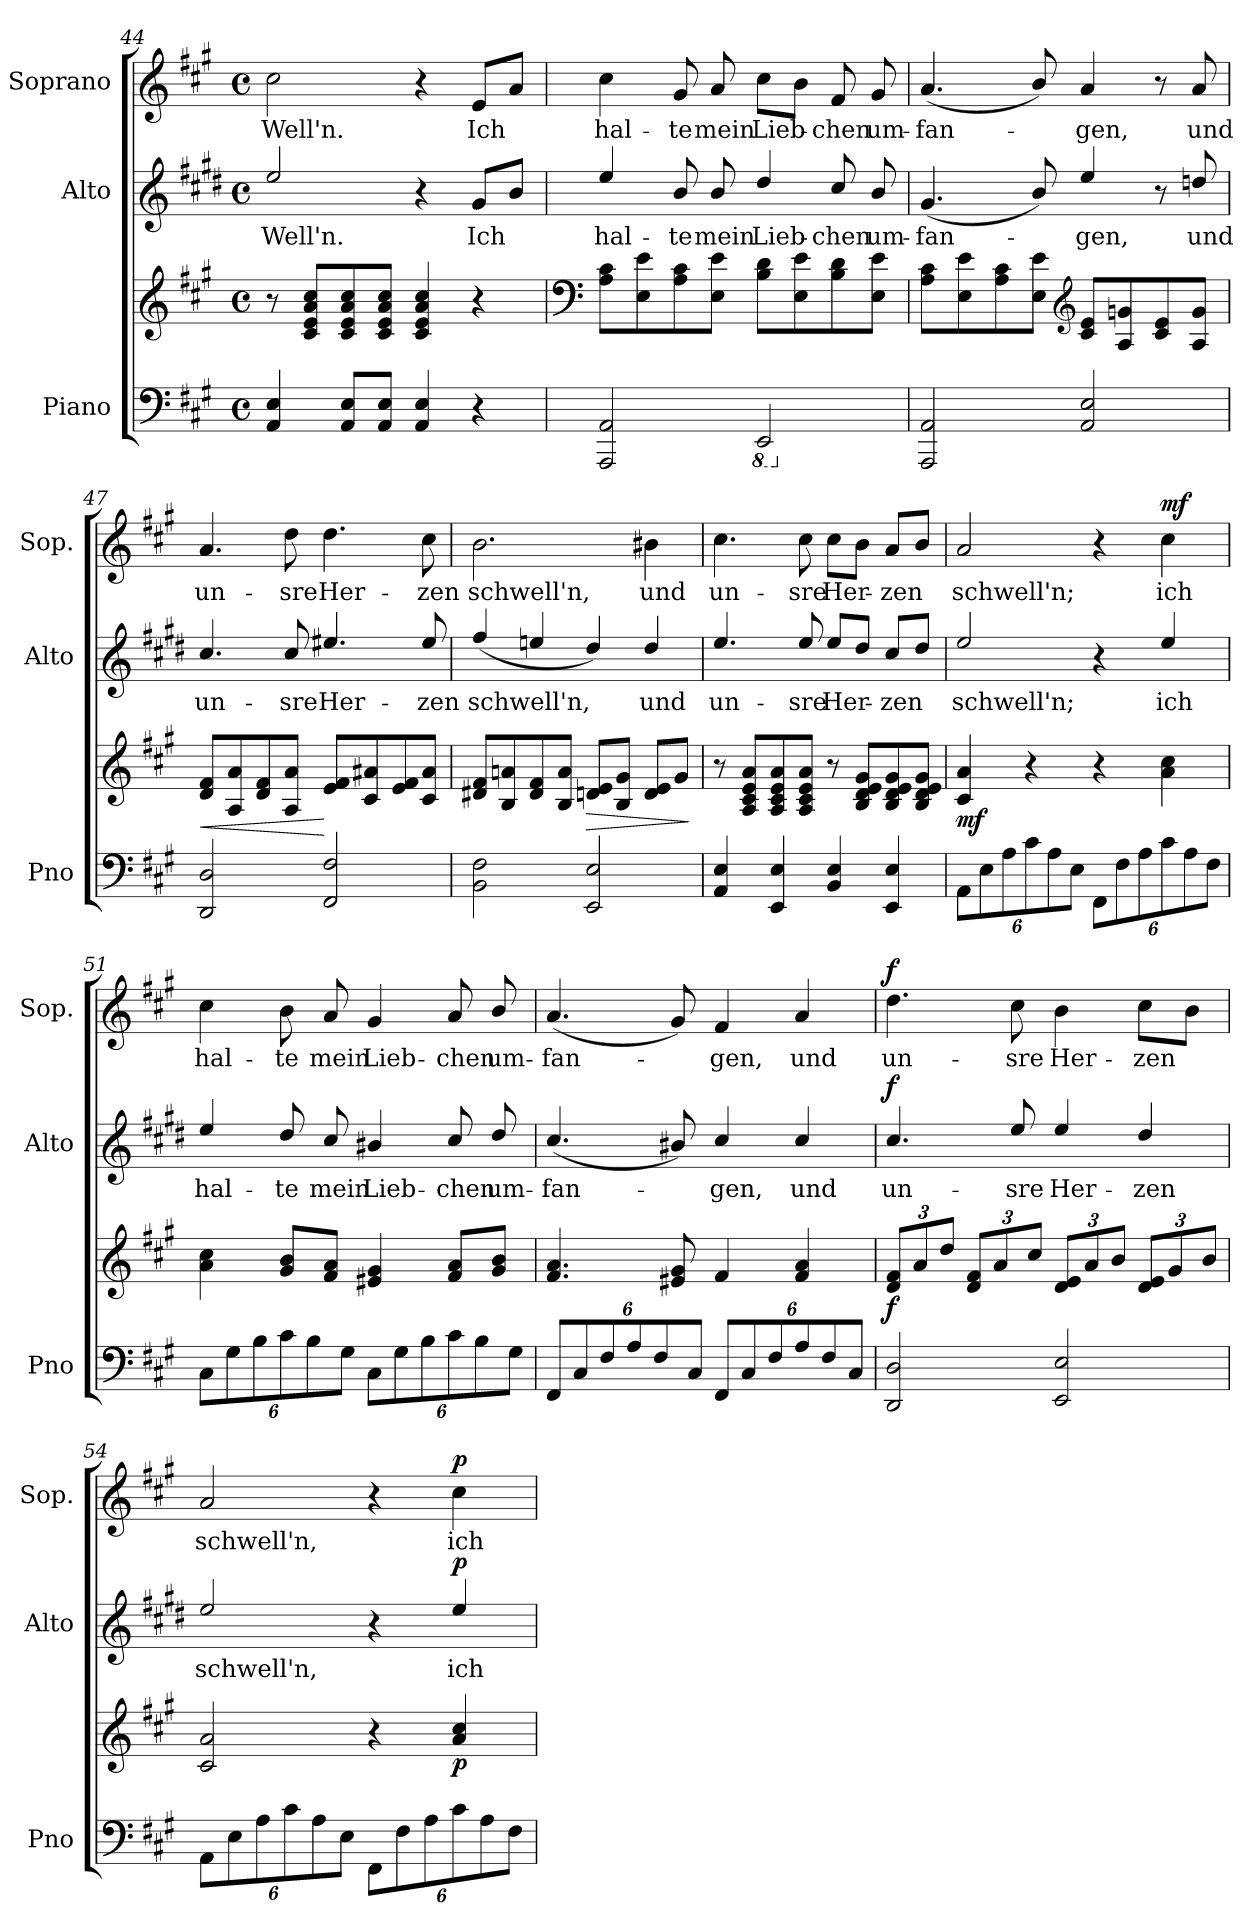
**kern	**kern	**dynam	**kern	**text	**dynam	**kern	**text	**dynam
*part3	*part3	*part3	*part2	*part2	*part2	*part1	*part1	*part1
*staff4	*staff3	*staff3/4	*staff2	*staff2	*staff2	*staff1	*staff1	*staff1
*I"Piano	*	*	*I"Alto	*	*	*I"Soprano	*	*
*I'Pno	*	*	*I'Alto	*	*	*I'Sop.	*	*
*clefF4	*clefG2	*	*clefG2	*	*	*clefG2	*	*
*	*	*	*ITrd4c7	*	*	*	*	*
*k[f#c#g#]	*k[f#c#g#]	*	*k[f#c#g#]	*	*	*k[f#c#g#]	*	*
*M4/4	*M4/4	*	*M4/4	*	*	*M4/4	*	*
*met(c)	*met(c)	*	*met(c)	*	*	*met(c)	*	*
=44	=44	=44	=44	=44	=44	=44	=44	=44
!	!	!	!	!LO:LY:b	!	!	!LO:LY:b	!
4AA/ 4E/	8r	.	2a/	Well'n.	.	2cc#\	Well'n.	.
.	8c#/ 8e/ 8a/ 8cc#/L	.	.	.	.	.	.	.
8AA/ 8E/L	8c#/ 8e/ 8a/ 8cc#/	.	.	.	.	.	.	.
8AA/ 8E/J	8c#/ 8e/ 8a/ 8cc#/J	.	.	.	.	.	.	.
4AA/ 4E/	4c#/ 4e/ 4a/ 4cc#/	.	4r	.	.	4r	.	.
!	!	!	!	!LO:LY:b	!	!	!LO:LY:b	!
4r	4r	.	8c#/L	Ich	.	8e/L	Ich	.
.	.	.	8e/J	.	.	8a/J	.	.
!!LO:PB:g=z
=45	=45	=45	=45	=45	=45	=45	=45	=45
*	*clefF4	*	*	*	*	*	*	*
!	!	!	!	!LO:LY:b	!	!	!LO:LY:b	!
2AAA/ 2AA/	8A\ 8c#\L	.	4a/	hal-	.	4cc#\	hal-	.
.	8E\ 8e\	.	.	.	.	.	.	.
!	!	!	!	!LO:LY:b	!	!	!LO:LY:b	!
.	8A\ 8c#\	.	8e/	-te	.	8g#/	-te	.
!	!	!	!	!LO:LY:b	!	!	!LO:LY:b	!
.	8E\ 8e\J	.	8e/	mein	.	8a/	mein	.
*8ba	*	*	*	*	*	*	*	*
!	!	!	!	!LO:LY:b	!	!	!LO:LY:b	!
2EEE/	8B\ 8d\L	.	4g#/	Lieb-	.	8cc#\L	Lieb-	.
.	8E\ 8e\	.	.	.	.	8b\J	.	.
!	!	!	!	!LO:LY:b	!	!	!LO:LY:b	!
.	8B\ 8d\	.	8f#/	-chen	.	8f#/	-chen	.
!	!	!	!	!LO:LY:b	!	!	!LO:LY:b	!
.	8E\ 8e\J	.	8e/	um-	.	8g#/	um-	.
=46	=46	=46	=46	=46	=46	=46	=46	=46
*X8ba	*	*	*	*	*	*	*	*
!	!	!	!	!LO:LY:b	!	!	!LO:LY:b	!
2AAA/ 2AA/	8A\ 8c#\L	.	(4.c#/	-fan-	.	(4.a/	-fan-	.
.	8E\ 8e\	.	.	.	.	.	.	.
.	8A\ 8c#\	.	.	.	.	.	.	.
.	8E\ 8e\J	.	8e/)	.	.	8b/)	.	.
*	*clefG2	*	*	*	*	*	*	*
!	!	!	!	!LO:LY:b	!	!	!LO:LY:b	!
2AA/ 2E/	8c#/ 8e/L	.	4a/	-gen,	.	4a/	-gen,	.
.	8A/ 8gn/	.	.	.	.	.	.	.
.	8c#/ 8e/	.	8r	.	.	8r	.	.
!	!	!	!	!LO:LY:b	!	!	!LO:LY:b	!
.	8A/ 8g/J	.	8gn/	und	.	8a/	und	.
=47	=47	=47	=47	=47	=47	=47	=47	=47
!	!	!LO:HP:b	!	!LO:LY:b	!	!	!LO:LY:b	!
2DD/ 2D/	8d/ 8f#/L	<	4.f#/	un-	.	4.a/	un-	.
.	8A/ 8a/	.	.	.	.	.	.	.
.	8d/ 8f#/	.	.	.	.	.	.	.
!	!	!	!	!LO:LY:b	!	!	!LO:LY:b	!
.	8A/ 8a/J	.	8f#/	-sre	.	8dd\	-sre	.
!	!	!	!	!LO:LY:b	!	!	!LO:LY:b	!
2FF#/ 2F#/	8e/ 8f#/L	[	4.a#X/	Her-	.	4.dd\	Her-	.
.	8c#/ 8a#X/	.	.	.	.	.	.	.
.	8e/ 8f#/	.	.	.	.	.	.	.
!	!	!	!	!LO:LY:b	!	!	!LO:LY:b	!
.	8c#/ 8a#/J	.	8a#/	-zen	.	8cc#\	-zen	.
!!LO:LB:g=z
=48	=48	=48	=48	=48	=48	=48	=48	=48
!	!	!	!	!LO:LY:b	!	!	!LO:LY:b	!
2BB\ 2F#\	8d#X/ 8f#/L	.	(4b/	schwell'n,	.	2.b\	schwell'n,	.
.	8B/ 8an/	.	.	.	.	.	.	.
.	8d#/ 8f#/	.	4an/	.	.	.	.	.
.	8B/ 8a/J	.	.	.	.	.	.	.
!	!	!LO:HP:b	!	!	!	!	!	!
2EE/ 2E/	8dn/ 8e/L	>	4g#/)	.	.	.	.	.
.	8B/ 8g#/J	.	.	.	.	.	.	.
!	!	!	!	!LO:LY:b	!	!	!LO:LY:b	!
.	8d/ 8e/L	.	4g#/	und	.	4b#X\	und	.
.	8g#/J	.	.	.	.	.	.	.
.	.	]	.	.	.	.	.	.
!!LO:LB:g=z
=49	=49	=49	=49	=49	=49	=49	=49	=49
!	!	!	!	!LO:LY:b	!	!	!LO:LY:b	!
4AA/ 4E/	8r	.	4.a/	un-	.	4.cc#\	un-	.
.	8A/ 8c#/ 8e/ 8a/L	.	.	.	.	.	.	.
4EE/ 4E/	8A/ 8c#/ 8e/ 8a/	.	.	.	.	.	.	.
!	!	!	!	!LO:LY:b	!	!	!LO:LY:b	!
.	8A/ 8c#/ 8e/ 8a/J	.	8a/	-sre	.	8cc#\	-sre	.
!	!	!	!	!LO:LY:b	!	!	!LO:LY:b	!
4BB/ 4E/	8r	.	8a/L	Her-	.	8cc#\L	Her-	.
.	8B/ 8d/ 8e/ 8g#/L	.	8g#/J	.	.	8b\J	.	.
!	!	!	!	!LO:LY:b	!	!	!LO:LY:b	!
4EE/ 4E/	8B/ 8d/ 8e/ 8g#/	.	8f#/L	-zen	.	8a/L	-zen	.
.	8B/ 8d/ 8e/ 8g#/J	.	8g#/J	.	.	8b/J	.	.
=50	=50	=50	=50	=50	=50	=50	=50	=50
*Xbrackettup	*	*	*	*	*	*	*	*
!	!	!LO:DY:b	!	!LO:LY:b	!	!	!LO:LY:b	!
12AA\L	4c#/ 4a/	mf	2a/	schwell'n;	.	2a/	schwell'n;	.
12E\	.	.	.	.	.	.	.	.
12A\	.	.	.	.	.	.	.	.
12c#\	4r	.	.	.	.	.	.	.
12A\	.	.	.	.	.	.	.	.
12E\J	.	.	.	.	.	.	.	.
12FF#\L	4r	.	4r	.	.	4r	.	.
12F#\	.	.	.	.	.	.	.	.
12A\	.	.	.	.	.	.	.	.
!	!	!	!	!LO:LY:b	!	!	!LO:LY:b	!LO:DY:a
12c#\	4a\ 4cc#\	.	4a/	ich	.	4cc#\	ich	mf
12A\	.	.	.	.	.	.	.	.
12F#\J	.	.	.	.	.	.	.	.
=51	=51	=51	=51	=51	=51	=51	=51	=51
!	!	!	!	!LO:LY:b	!	!	!LO:LY:b	!
12C#\L	4a\ 4cc#\	.	4a/	hal-	.	4cc#\	hal-	.
12G#\	.	.	.	.	.	.	.	.
12B\	.	.	.	.	.	.	.	.
!	!	!	!	!LO:LY:b	!	!	!LO:LY:b	!
12c#\	8g#/ 8b/L	.	8g#/	-te	.	8b\	-te	.
12B\	.	.	.	.	.	.	.	.
!	!	!	!	!LO:LY:b	!	!	!LO:LY:b	!
.	8f#/ 8a/J	.	8f#/	mein	.	8a/	mein	.
12G#\J	.	.	.	.	.	.	.	.
!	!	!	!	!LO:LY:b	!	!	!LO:LY:b	!
12C#\L	4e#X/ 4g#/	.	4e#X/	Lieb-	.	4g#/	Lieb-	.
12G#\	.	.	.	.	.	.	.	.
12B\	.	.	.	.	.	.	.	.
!	!	!	!	!LO:LY:b	!	!	!LO:LY:b	!
12c#\	8f#/ 8a/L	.	8f#/	-chen	.	8a/	-chen	.
12B\	.	.	.	.	.	.	.	.
!	!	!	!	!LO:LY:b	!	!	!LO:LY:b	!
.	8g#/ 8b/J	.	8g#/	um-	.	8b/	um-	.
12G#\J	.	.	.	.	.	.	.	.
!!LO:PB:g=z
=52	=52	=52	=52	=52	=52	=52	=52	=52
!	!	!	!	!LO:LY:b	!	!	!LO:LY:b	!
12FF#/L	4.f#/ 4.a/	.	(4.f#/	-fan-	.	(4.a/	-fan-	.
12C#/	.	.	.	.	.	.	.	.
12F#/	.	.	.	.	.	.	.	.
12A/	.	.	.	.	.	.	.	.
12F#/	.	.	.	.	.	.	.	.
.	8e#X/ 8g#/	.	8e#X/)	.	.	8g#/)	.	.
12C#/J	.	.	.	.	.	.	.	.
!	!	!	!	!LO:LY:b	!	!	!LO:LY:b	!
12FF#/L	4f#/	.	4f#/	-gen,	.	4f#/	-gen,	.
12C#/	.	.	.	.	.	.	.	.
12F#/	.	.	.	.	.	.	.	.
!	!	!	!	!LO:LY:b	!	!	!LO:LY:b	!
12A/	4f#/ 4a/	.	4f#/	und	.	4a/	und	.
12F#/	.	.	.	.	.	.	.	.
12C#/J	.	.	.	.	.	.	.	.
!!LO:LB:g=z
=53	=53	=53	=53	=53	=53	=53	=53	=53
*	*Xbrackettup	*	*	*	*	*	*	*
!	!	!LO:DY:b	!	!LO:LY:b	!LO:DY:a	!	!LO:LY:b	!LO:DY:a
2DD/ 2D/	12d/ 12f#/L	f	4.f#/	un-	f	4.dd\	un-	f
.	12a/	.	.	.	.	.	.	.
.	12dd/J	.	.	.	.	.	.	.
.	12d/ 12f#/L	.	.	.	.	.	.	.
.	12a/	.	.	.	.	.	.	.
!	!	!	!	!LO:LY:b	!	!	!LO:LY:b	!
.	.	.	8a/	-sre	.	8cc#\	-sre	.
.	12cc#/J	.	.	.	.	.	.	.
!	!	!	!	!LO:LY:b	!	!	!LO:LY:b	!
2EE/ 2E/	12d/ 12e/L	.	4a/	Her-	.	4b\	Her-	.
.	12a/	.	.	.	.	.	.	.
.	12b/J	.	.	.	.	.	.	.
!	!	!	!	!LO:LY:b	!	!	!LO:LY:b	!
.	12d/ 12e/L	.	4g#/	-zen	.	8cc#\L	-zen	.
.	12g#/	.	.	.	.	.	.	.
.	.	.	.	.	.	8b\J	.	.
.	12b/J	.	.	.	.	.	.	.
=54	=54	=54	=54	=54	=54	=54	=54	=54
!	!	!	!	!LO:LY:b	!	!	!LO:LY:b	!
12AA\L	2c#/ 2a/	.	2a/	schwell'n,	.	2a/	schwell'n,	.
12E\	.	.	.	.	.	.	.	.
12A\	.	.	.	.	.	.	.	.
12c#\	.	.	.	.	.	.	.	.
12A\	.	.	.	.	.	.	.	.
12E\J	.	.	.	.	.	.	.	.
12FF#\L	4r	.	4r	.	.	4r	.	.
12F#\	.	.	.	.	.	.	.	.
12A\	.	.	.	.	.	.	.	.
!	!	!LO:DY:b	!	!LO:LY:b	!LO:DY:a	!	!LO:LY:b	!LO:DY:a
12c#\	4a/ 4cc#/	p	4a/	ich	p	4cc#\	ich	p
12A\	.	.	.	.	.	.	.	.
12F#\J	.	.	.	.	.	.	.	.
=	=	=	=	=	=	=	=	=
*-	*-	*-	*-	*-	*-	*-	*-	*-
